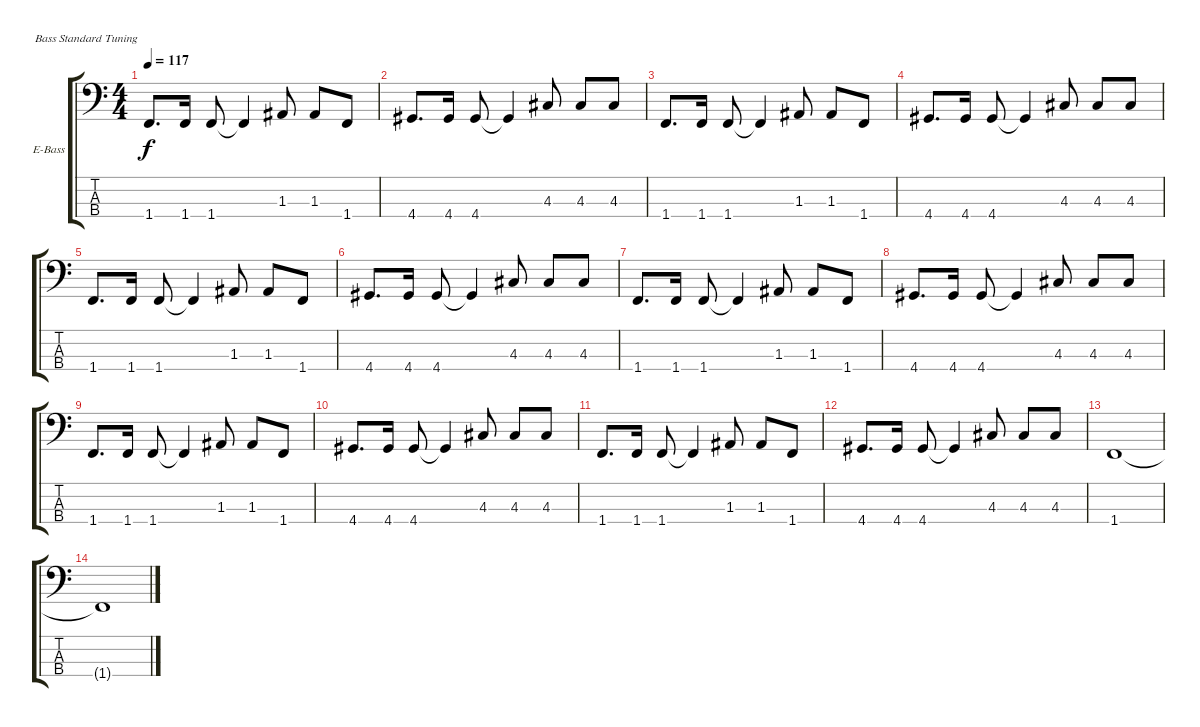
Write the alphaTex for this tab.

\defaultSystemsLayout 4
\bracketExtendMode groupsimilarinstruments
\firstSystemTrackNameOrientation horizontal
\otherSystemsTrackNameOrientation horizontal
\track ("Krist A. Novoselic" "E-Bass") {instrument electricbassfinger}
\staff {score tabs}
\tuning (G2 D2 A1 E1)
\ts (4 4)
\tempo 117
\clef f4
\scale
0.333333
\ks c
1.4.8{d dy f} 1.4.16 1.4.8 1.4{t}.4 1.3.8 1.3.8 1.4.8 |
\scale
0.333333 4.4.8{d} 4.4.16 4.4.8 4.4{t}.4 4.3.8 4.3.8 4.3.8 |
\scale
0.333333 1.4.8{d} 1.4.16 1.4.8 1.4{t}.4 1.3.8 1.3.8 1.4.8 |
\scale
0.333333 4.4.8{d} 4.4.16 4.4.8 4.4{t}.4 4.3.8 4.3.8 4.3.8 |
\scale
0.333333 1.4.8{d} 1.4.16 1.4.8 1.4{t}.4 1.3.8 1.3.8 1.4.8 |
\scale
0.333333 4.4.8{d} 4.4.16 4.4.8 4.4{t}.4 4.3.8 4.3.8 4.3.8 |
\scale
0.333333 1.4.8{d} 1.4.16 1.4.8 1.4{t}.4 1.3.8 1.3.8 1.4.8 |
\scale
0.333333 4.4.8{d} 4.4.16 4.4.8 4.4{t}.4 4.3.8 4.3.8 4.3.8 |
\scale
0.333333 1.4.8{d} 1.4.16 1.4.8 1.4{t}.4 1.3.8 1.3.8 1.4.8 |
\scale
0.333333 4.4.8{d} 4.4.16 4.4.8 4.4{t}.4 4.3.8 4.3.8 4.3.8 |
\scale
0.333333 1.4.8{d} 1.4.16 1.4.8 1.4{t}.4 1.3.8 1.3.8 1.4.8 |
\scale
0.333333 4.4.8{d} 4.4.16 4.4.8 4.4{t}.4 4.3.8 4.3.8 4.3.8 |
\scale
0.333333 1.4.1 |
1.4{t}.1
